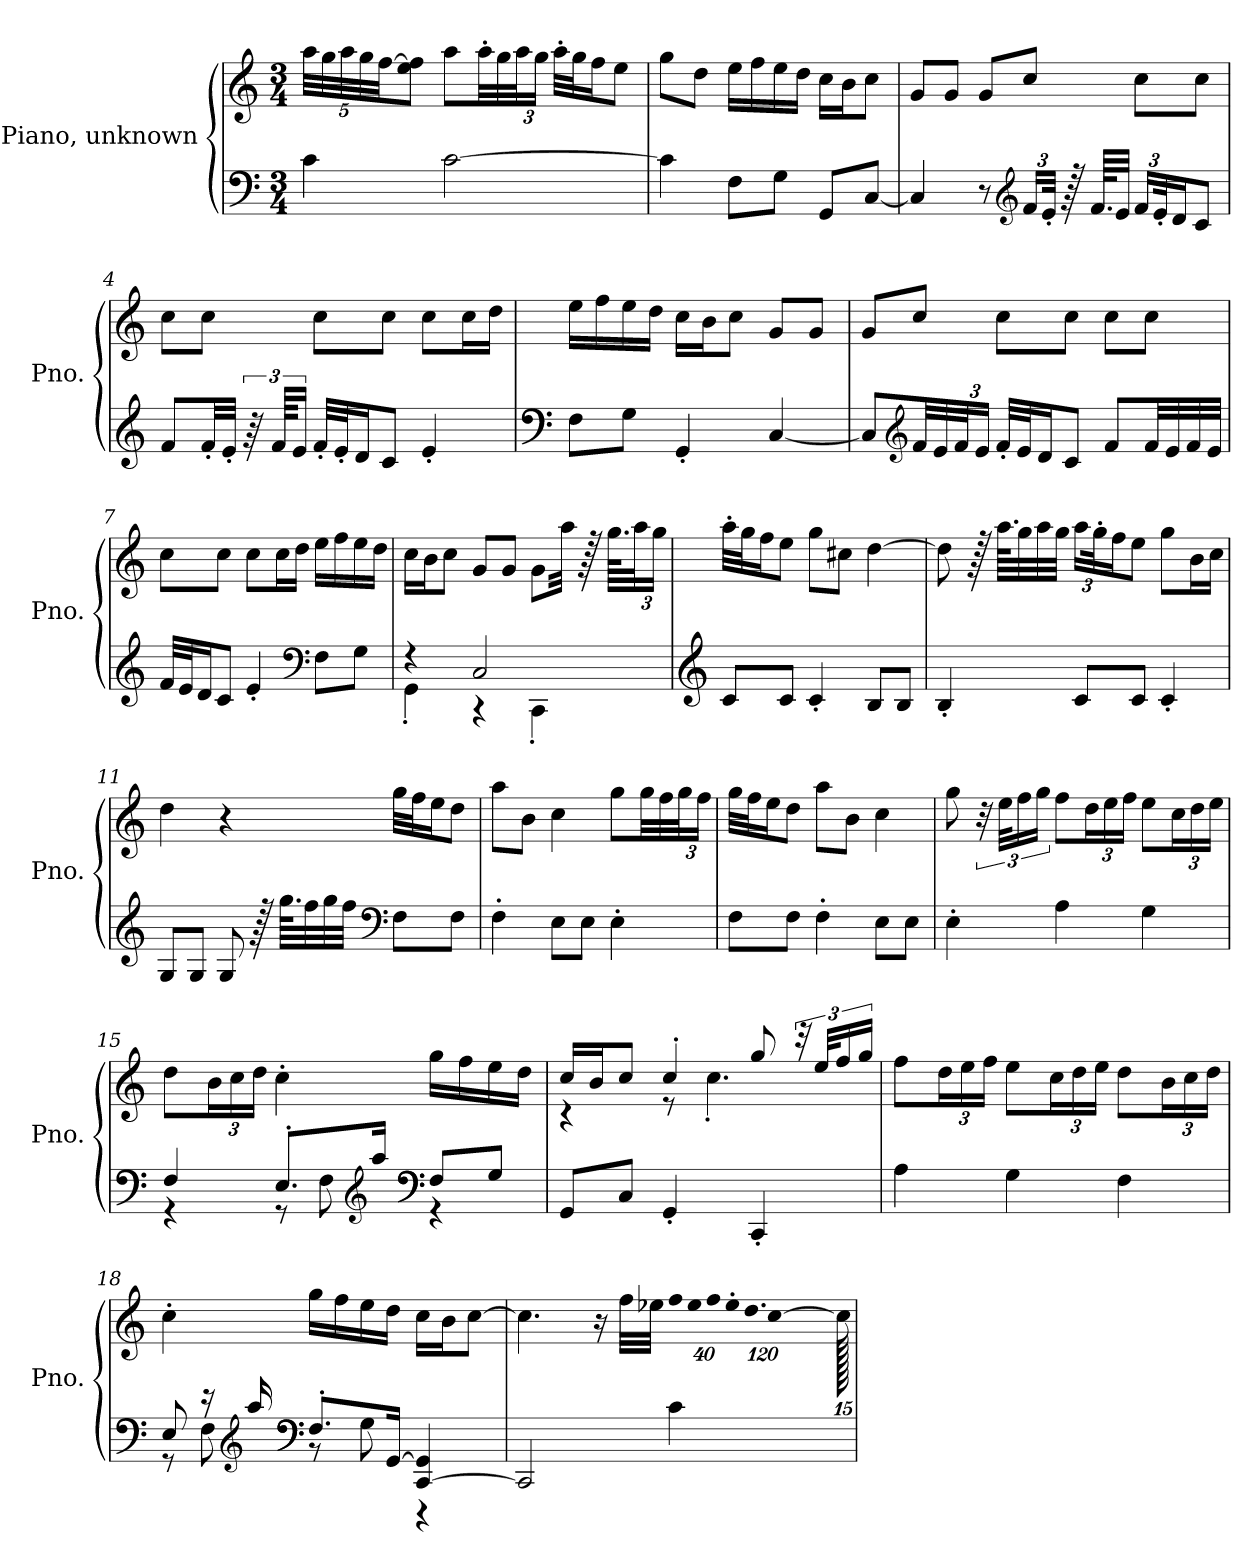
**kern	**kern
*part1	*part1
*staff2	*staff1
*I"Piano, unknown	*
*I'Pno.	*
*clefF4	*clefG2
*k[]	*k[]
*M3/4	*M3/4
*MM109	*MM109
*	*Xbrackettup
=1	=1
4c\	40aa\LLL
.	40gg\
.	40aa\
.	40gg\
.	[40ff\JJ
.	8ee\ 8ff\]J
[2c\	8aa\L
.	32aa'\LL
.	32gg\
.	48aa\J
.	24gg\JJ
.	32aa'\LLL
.	32gg\J
.	16ff\J
.	8ee\J
=2	=2
4c\]	8gg\L
.	8dd\J
8F\L	16ee\LL
.	16ff\
8G\J	16ee\
.	16dd\JJ
8GG/L	16cc\LL
.	16b\J
[8C/J	8cc\J
=3	=3
4C/]	8g/L
.	8g/J
8r	8g/L
*clefG2	*
*Xbrackettup	*
24f/LL	8cc/J
48e'/JJk	.
128r	.
64.f/KLLL	.
32e/JJJ	.
24f/LL	8cc\L
48e'/K	.
16d/J	.
8c/J	8cc\J
!!LO:LB:g=z
=4	=4
8f/L	8cc\L
32f'/LL	8cc\J
32e'/JJJ	.
*brackettup	*
96r	.
96f/KKLL	.
24e/JJ	.
32f'/LLL	8cc\L
32e'/J	.
16d/J	.
8c/J	8cc\J
4e'/	8cc\L
.	16cc\L
.	16dd\JJ
=5	=5
*clefF4	*
8F\L	16ee\LL
.	16ff\
8G\J	16ee\
.	16dd\JJ
4GG'/	16cc\LL
.	16b\J
.	8cc\J
[4C/	8g/L
.	8g/J
=6	=6
8C/L]	8g/L
*clefG2	*
32f/LL	8cc/J
32e/	.
*Xbrackettup	*
48f/J	.
24e/JJ	.
32f'/LLL	8cc\L
32e/J	.
16d/J	.
8c/J	8cc\J
8f/L	8cc\L
32f/LL	8cc\J
32e/	.
32f/	.
32e/JJJ	.
!!LO:LB:g=z
=7	=7
32f/LLL	8cc\L
32e/J	.
16d/J	.
8c/J	8cc\J
4e'/	8cc\L
.	16cc\L
.	16dd\JJ
*clefF4	*
8F\L	16ee\LL
.	16ff\
8G\J	16ee\
.	16dd\JJ
=8	=8
*^	*
4r	4GG'\	16cc\LL
.	.	16b\J
.	.	8cc\J
2C/	4r	8g/L
.	.	8g/J
.	4CC'\	8g\L
.	.	32aa\Jkk
.	.	128r
.	.	64.gg\KLLL
.	.	48aa\J
.	.	24gg\JJ
*v	*v	*
=9	=9
*clefG2	*
8c/L	32aa'\LLL
.	32gg\J
.	16ff\J
8c/J	8ee\J
4c'/	8gg\L
.	8cc#X\J
8B/L	[4dd\
8B/J	.
!!LO:LB:g=z
=10	=10
4B'/	8dd\]
.	128r
.	64.aa\KLLL
.	32gg\
.	32aa\
.	32gg\JJJ
8c/L	24aa\LL
.	48gg'\K
.	16ff\J
8c/J	8ee\J
4c'/	8gg\L
.	16b\L
.	16cc\JJ
=11	=11
8G/L	4dd\
8G/J	.
8G/	4r
128r	.
64.gg\KLLL	.
32ff\	.
32gg\	.
32ff\JJJ	.
*clefF4	*
8F\L	32gg\LLL
.	32ff\J
.	16ee\J
8F\J	8dd\J
=12	=12
4F'\	8aa\L
.	8b\J
8E\L	4cc\
8E\J	.
4E'\	8gg\L
.	32gg\LL
.	32ff\
.	48gg\J
.	24ff\JJ
!!LO:LB:g=z
=13	=13
8F\L	32gg\LLL
.	32ff\J
.	16ee\J
8F\J	8dd\J
4F'\	8aa\L
.	8b\J
8E\L	4cc\
8E\J	.
=14	=14
4E'\	8gg\
*	*brackettup
.	48r
.	48ee\KLL
.	24ff\
.	24gg\JJ
4A\	8ff\L
*	*Xbrackettup
.	24dd\L
.	24ee\
.	24ff\JJ
4G\	8ee\L
.	24cc\L
.	24dd\
.	24ee\JJ
=15	=15
*^	*
4F/	4r	8dd\L
.	.	24b\L
.	.	24cc\
.	.	24dd\JJ
8.E'/L	8r	4cc'\
.	8F\	.
*clefG2	*	*
16aa/Jk	.	.
*clefF4	*	*
8F/L	4r	16gg\LL
.	.	16ff\
8G/J	.	16ee\
.	.	16dd\JJ
*v	*v	*
!!LO:LB:g=z
=16	=16
*	*^
8GG/L	16cc/LL	4r
.	16b/J	.
8C/J	8cc/J	.
4GG'/	4cc'/	8r
.	.	4.cc'\
4CC'/	8gg/	.
*	*brackettup	*
.	48r	.
.	48ee/KLL	.
.	24ff/	.
.	24gg/JJ	.
*	*v	*v
=17	=17
4A\	8ff\L
*	*Xbrackettup
.	24dd\L
.	24ee\
.	24ff\JJ
4G\	8ee\L
.	24cc\L
.	24dd\
.	24ee\JJ
4F\	8dd\L
.	24b\L
.	24cc\
.	24dd\JJ
=18	=18
*^	*
8E/	8r	4cc'\
16r	8F\	.
*clefG2	*	*
16aa/	.	.
*clefF4	*	*
8.F'/L	8r	16gg\LL
.	.	16ff\
.	8G\	16ee\
[16GG/Jk	.	16dd\JJ
[4CC/ 4GG/]	4r	16cc\LL
.	.	16b\J
.	.	[8cc\J
*v	*v	*
!!LO:PB:g=z
=19	=19
2CC/]	4.cc\]
.	16r
.	32ff\LLL
.	32ee-X\JJJ
!	!LO:N:vis=32
4c\	640%23ff\LLL
!	!LO:N:vis=32
.	640%23ee-\
!	!LO:N:vis=32
.	640%23ff\
!	!LO:N:vis=32
.	640%23ee-'\
!	!LO:N:vis=32.
.	1920%103dd\
.	[1920%101cc\JJ
960ryy	960cc\_
=	=
*-	*-
